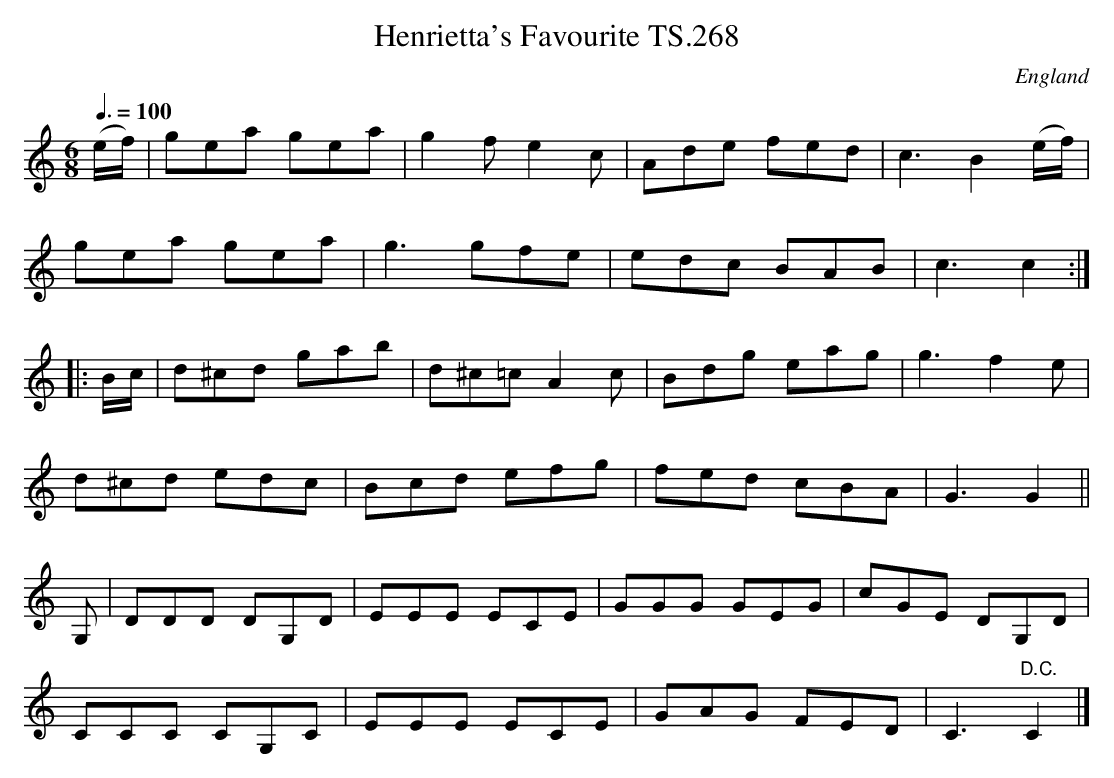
X:1
T:Henrietta's Favourite TS.268
M:6/8
L:1/8
Q:3/8=100
O:England
notC:'By Mr Clark 1840'
In different hand C
K:C major
(e/f/)|gea gea|g2fe2c|Ade fed|c3B2(e/f/)|!
gea gea|g3gfe|edc BAB|c3c2:|!
|:B/c/|d^cd gab|d^c=cA2c|Bdg eag|g3f2e|!
d^cd edc|Bcd efg|fed cBA|G3G2||!
G,|DDD DG,D|EEE ECE|GGG GEG|cGE DG,D|!
CCC CG,C|EEE ECE|GAG FED|C3"D.C."C2|]
